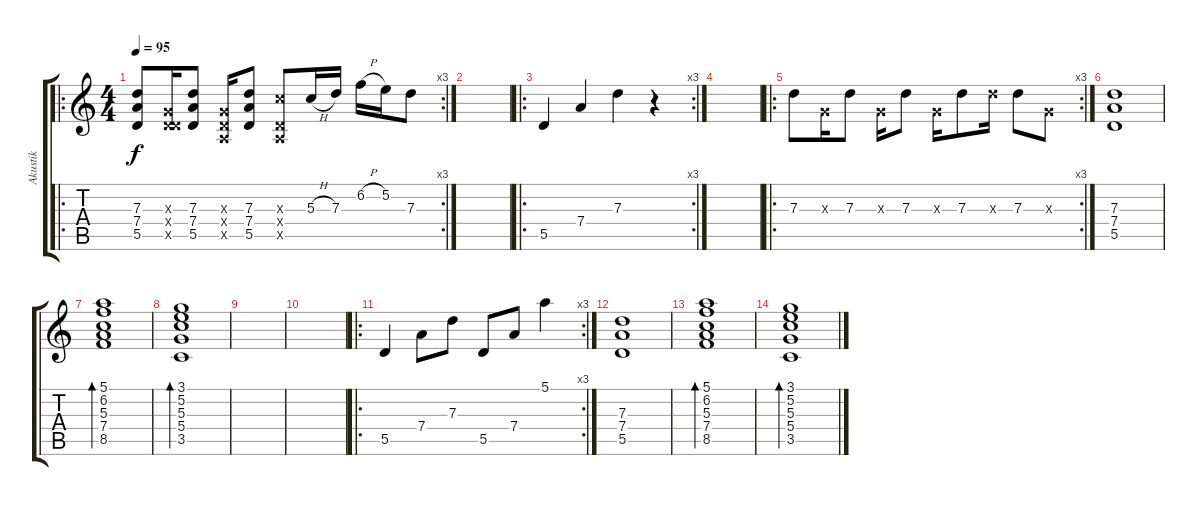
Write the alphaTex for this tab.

\track ("Akustik" "Akustik") {instrument acousticguitarsteel}
\staff {score tabs}
\tuning (E4 B3 G3 D3 A2 E2) {hide}
\ro
\rc 3
\ts (4 4)
\tempo 95
\clef g2
\ks c
(7.3 7.4 5.5).8{dy f instrument acousticguitarsteel} (0.3{x} 0.4{x} 5.5{x}).16 (7.3 7.4 5.5).8 (0.3{x} 0.4{x} 0.5{x}).16 (7.3 7.4 5.5).8 (5.3{x} 0.4{x} 0.5{x}).8 5.3{h}.16 7.3.16 6.2{h}.16 5.2.16 7.3.8 |
|
\ro
\rc 3
5.5.4 7.4.4 7.3.4 r.4 |
|
\ro
\rc 3
7.3.8 0.3{x}.16 7.3.8 0.3{x}.16 7.3.8 0.3{x}.16 7.3.8 7.3{x}.16 7.3.8 0.3{x}.8 |
(7.3 7.4 5.5).1 |
(5.1 6.2 5.3 7.4 8.5).1{bd 480} |
(3.1 5.2 5.3 5.4 3.5).1{bd 480} |
|
|
\ro
\rc 3
5.5.4 7.4.8 7.3.8 5.5.8 7.4.8 5.1.4 |
(7.3 7.4 5.5).1 |
(5.1 6.2 5.3 7.4 8.5).1{bd 480} |
(3.1 5.2 5.3 5.4 3.5).1{bd 480}
